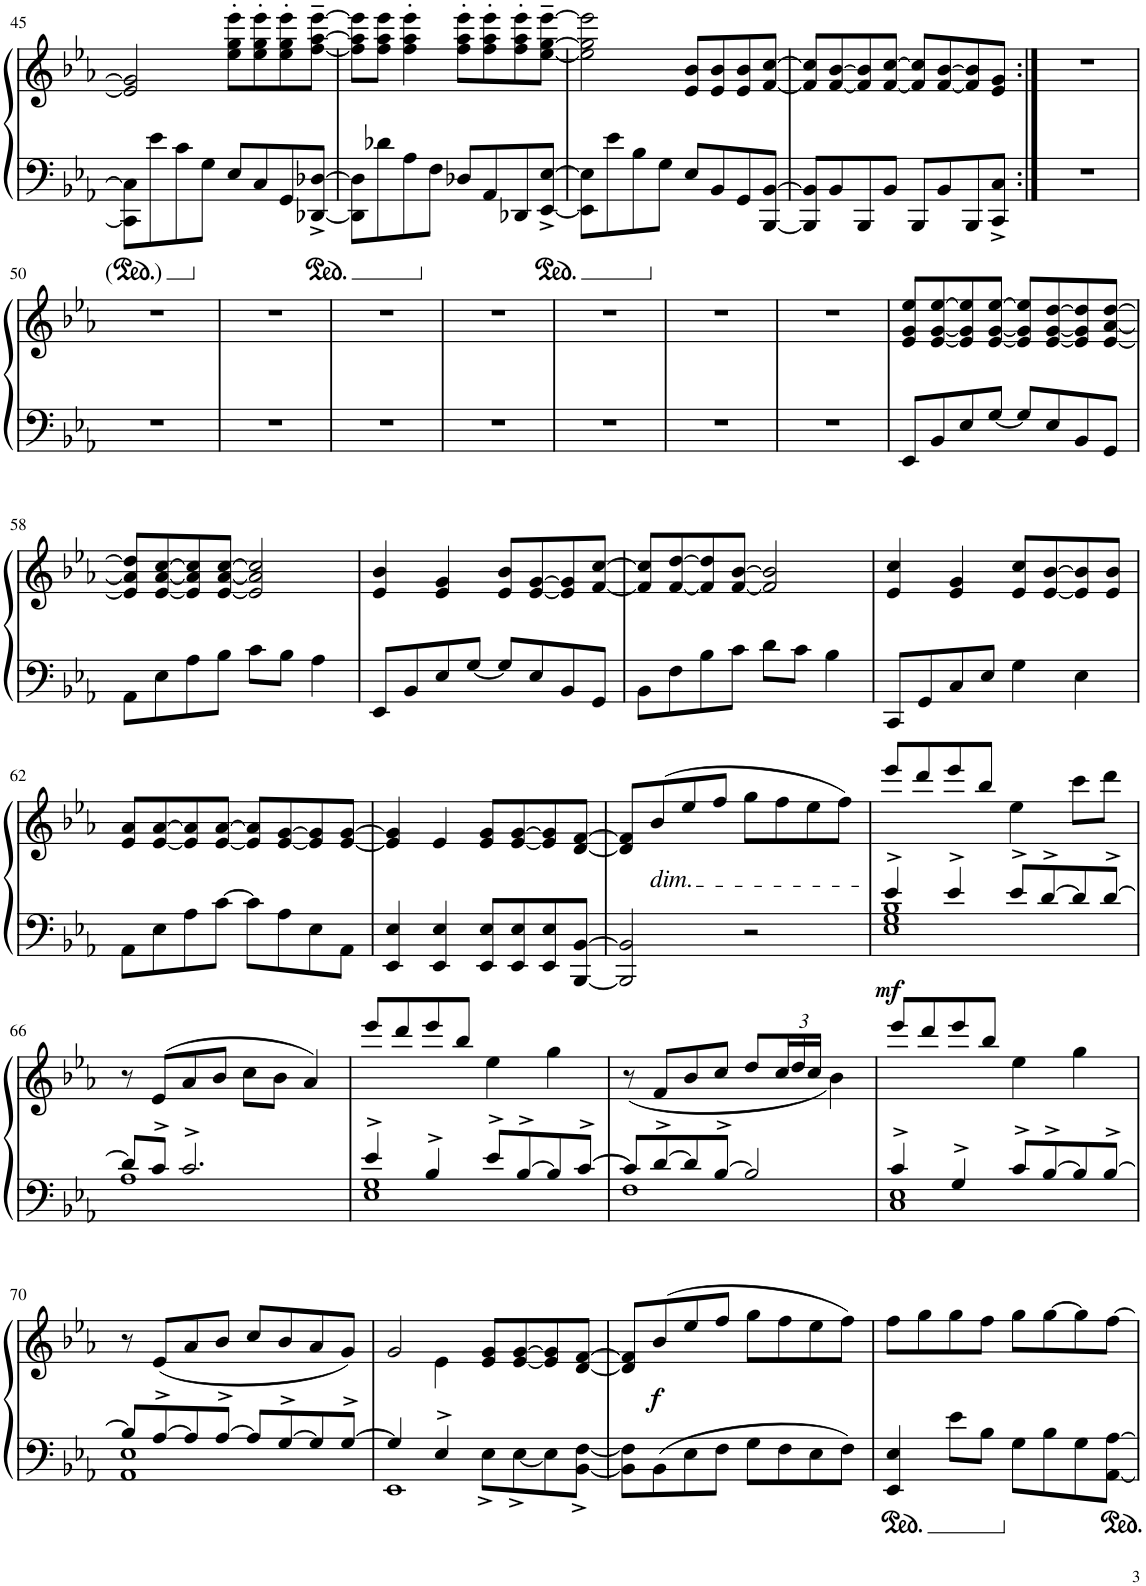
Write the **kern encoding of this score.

**kern	**kern	**dynam
*part1	*part1	*part1
*staff2	*staff1	*staff1/2
*I"Piano	*	*
*I'Pno.	*	*
!!LO:PB:g=z
*clefF4	*clefG2	*
*k[b-e-a-]	*k[b-e-a-]	*
*M4/4	*M4/4	*
=45	=45	=45
8CC\] 8C\]L	2e-/] 2g/]	.
8e-\	.	.
8c\	.	.
8G\J	.	.
8E-/L	8ee-\' 8gg\' 8eee-\'L	.
8C/	8ee-\' 8gg\' 8eee-\'	.
8GG/	8ee-\' 8gg\' 8eee-\'	.
[8DD-X/^ [8D-X/^J	[8ff\~ [8aa-\~ [8eee-\~J	.
=46	=46	=46
8DD-\] 8D-\]L	8ff\] 8aa-\] 8eee-\]L	.
8d-X\	8ff\ 8aa-\ 8eee-\J	.
8A-\	4ff\' 4aa-\' 4eee-\'	.
8F\J	.	.
8D-X/L	8ff\' 8aa-\' 8eee-\'L	.
8AA-/	8ff\' 8aa-\' 8eee-\'	.
8DD-X/	8ff\' 8aa-\' 8eee-\'	.
[8EE-/^ [8E-/^J	[8ee-\~ [8gg\~ [8eee-\~J	.
=47	=47	=47
8EE-\] 8E-\]L	2ee-\] 2gg\] 2eee-\]	.
8e-\	.	.
8B-\	.	.
8G\J	.	.
8E-/L	8e-/ 8b-/L	.
8BB-/	8e-/ 8b-/	.
8GG/	8e-/ 8b-/	.
[8BBB-/ [8BB-/J	[8f/ [8cc/J	.
=48	=48	=48
8BBB-/] 8BB-/]L	8f/] 8cc/]L	.
8BB-/	[8f/ [8b-/	.
8BBB-/	8f/] 8b-/]	.
8BB-/J	[8f/ [8cc/J	.
8BBB-/L	8f/] 8cc/]L	.
8BB-/	[8f/ [8b-/	.
8BBB-/	8f/] 8b-/]	.
8CC/^ 8C/^J	8e-/ 8g/J	.
=49:|!	=49:|!	=49:|!
1r	1r	.
!!LO:LB:g=z
=50	=50	=50
1r	1r	.
=51	=51	=51
1r	1r	.
=52	=52	=52
1r	1r	.
=53	=53	=53
1r	1r	.
=54	=54	=54
1r	1r	.
=55	=55	=55
1r	1r	.
=56	=56	=56
1r	1r	.
=57	=57	=57
8EE-/L	8e-/ 8g/ 8ee-/L	.
8BB-/	[8e-/ [8g/ [8ee-/	.
8E-/	8e-/] 8g/] 8ee-/]	.
[8G/J	[8e-/ [8g/ [8ee-/J	.
8G/L]	8e-/] 8g/] 8ee-/]L	.
8E-/	[8e-/ [8g/ [8dd/	.
8BB-/	8e-/] 8g/] 8dd/]	.
8GG/J	[8e-/ [8a-/ [8dd/J	.
!!LO:LB:g=z
=58	=58	=58
8AA-\L	8e-/] 8a-/] 8dd/]L	.
8E-\	[8e-/ [8a-/ [8cc/	.
8A-\	8e-/] 8a-/] 8cc/]	.
8B-\J	[8e-/ [8a-/ [8cc/J	.
8c\L	2e-/] 2a-/] 2cc/]	.
8B-\J	.	.
4A-\	.	.
=59	=59	=59
8EE-/L	4e-/ 4b-/	.
8BB-/	.	.
8E-/	4e-/ 4g/	.
[8G/J	.	.
8G/L]	8e-/ 8b-/L	.
8E-/	[8e-/ [8g/	.
8BB-/	8e-/] 8g/]	.
8GG/J	[8f/ [8cc/J	.
=60	=60	=60
8BB-\L	8f/] 8cc/]L	.
8F\	[8f/ [8dd/	.
8B-\	8f/] 8dd/]	.
8c\J	[8f/ [8b-/J	.
8d\L	2f/] 2b-/]	.
8c\J	.	.
4B-\	.	.
=61	=61	=61
8CC/L	4e-/ 4cc/	.
8GG/	.	.
8C/	4e-/ 4g/	.
8E-/J	.	.
4G\	8e-/ 8cc/L	.
.	[8e-/ [8b-/	.
4E-\	8e-/] 8b-/]	.
.	8e-/ 8b-/J	.
!!LO:LB:g=z
=62	=62	=62
8AA-\L	8e-/ 8a-/L	.
8E-\	[8e-/ [8a-/	.
8A-\	8e-/] 8a-/]	.
[8c\J	[8e-/ [8a-/J	.
8c\L]	8e-/] 8a-/]L	.
8A-\	[8e-/ [8g/	.
8E-\	8e-/] 8g/]	.
8AA-\J	[8e-/ [8g/J	.
=63	=63	=63
4EE-/ 4E-/	4e-/] 4g/]	.
4EE-/ 4E-/	4e-/	.
8EE-/ 8E-/L	8e-/ 8g/L	.
8EE-/ 8E-/	[8e-/ [8g/	.
8EE-/ 8E-/	8e-/] 8g/]	.
[8BBB-/ [8BB-/J	[8d/ [8f/J	.
=64	=64	=64
2BBB-/] 2BB-/]	8d/] 8f/]L	.
!	!LO:TX:b:i:t=dim.	!
.	(8b-/	.
.	8ee-/	.
.	8ff/J	.
2r	8gg\L	.
.	8ff\	.
.	8ee-\	.
.	8ff\J)	.
=65	=65	=65
*^	*	*
!	!	!	!LO:DY:b=2
4e-^/	1E- 1G 1B-	8eee-/L	mf
.	.	8ddd/	.
4e-^/	.	8eee-/	.
.	.	8bb-/J	.
8e-^/L	.	4ee-\	.
[8d^/	.	.	.
8d/]	.	8ccc\L	.
[8d^/J	.	8ddd\J	.
!!LO:LB:g=z
=66	=66	=66	=66
8d/L]	1A-	8r	.
8c^/J	.	(8e-/L	.
2.c^/	.	8a-/	.
.	.	8b-/J	.
.	.	8cc\L	.
.	.	8b-\J	.
.	.	4a-/)	.
=67	=67	=67	=67
4e-^/	1E- 1G	8eee-/L	.
.	.	8ddd/	.
4B-^/	.	8eee-/	.
.	.	8bb-/J	.
8e-^/L	.	4ee-\	.
[8B-^/	.	.	.
8B-/]	.	4gg\	.
[8c^/J	.	.	.
=68	=68	=68	=68
8c/L]	1F	(8r	.
[8d^/	.	8f/L	.
8d/]	.	8b-/	.
[8B-^/J	.	8cc/J	.
2B-/]	.	8dd/L	.
*	*	*Xbrackettup	*
.	.	24cc/L	.
.	.	24dd/	.
.	.	24cc/JJ	.
.	.	4b-\)	.
=69	=69	=69	=69
4c^/	1C 1E-	8eee-/L	.
.	.	8ddd/	.
4G^/	.	8eee-/	.
.	.	8bb-/J	.
8c^/L	.	4ee-\	.
[8B-^/	.	.	.
8B-/]	.	4gg\	.
[8B-^/J	.	.	.
!!LO:LB:g=z
=70	=70	=70	=70
8B-/L]	1AA- 1E-	8r	.
[8A-^/	.	(8e-/L	.
8A-/]	.	8a-/	.
[8A-^/J	.	8b-/J	.
8A-/L]	.	8cc/L	.
[8G^/	.	8b-/	.
8G/]	.	8a-/	.
[8G^/J	.	8g/J)	.
=71	=71	=71	=71
*	*	*^	*
4G/]	1EE-	2g/	4ryy	.
4E-^/	.	.	4e-\	.
8E-^\L	.	8e-/ 8g/L	2ryy	.
[8E-^\	.	[8e-/ [8g/	.	.
8E-\]	.	8e-/] 8g/]	.	.
[8BB-\^ [8F\^J	.	[8d/ [8f/J	.	.
*v	*v	*	*	*
*	*v	*v	*
=72	=72	=72
8BB-\] 8F\]L	8d/] 8f/]L	.
!	!	!LO:DY:a=2
8BB-\	(8b-/	f
8E-\	8ee-/	.
8F\J	8ff/J	.
8G\L	8gg\L	.
8F\	8ff\	.
8E-\	8ee-\	.
8F\J	8ff\J)	.
=73	=73	=73
4EE-/ 4E-/	8ff\L	.
.	8gg\	.
8e-\L	8gg\	.
8B-\J	8ff\J	.
8G\L	8gg\L	.
8B-\	[8gg\	.
8G\	8gg\]	.
[8AA-\ [8A-\J	[8ff\J	.
=	=	=
*-	*-	*-
